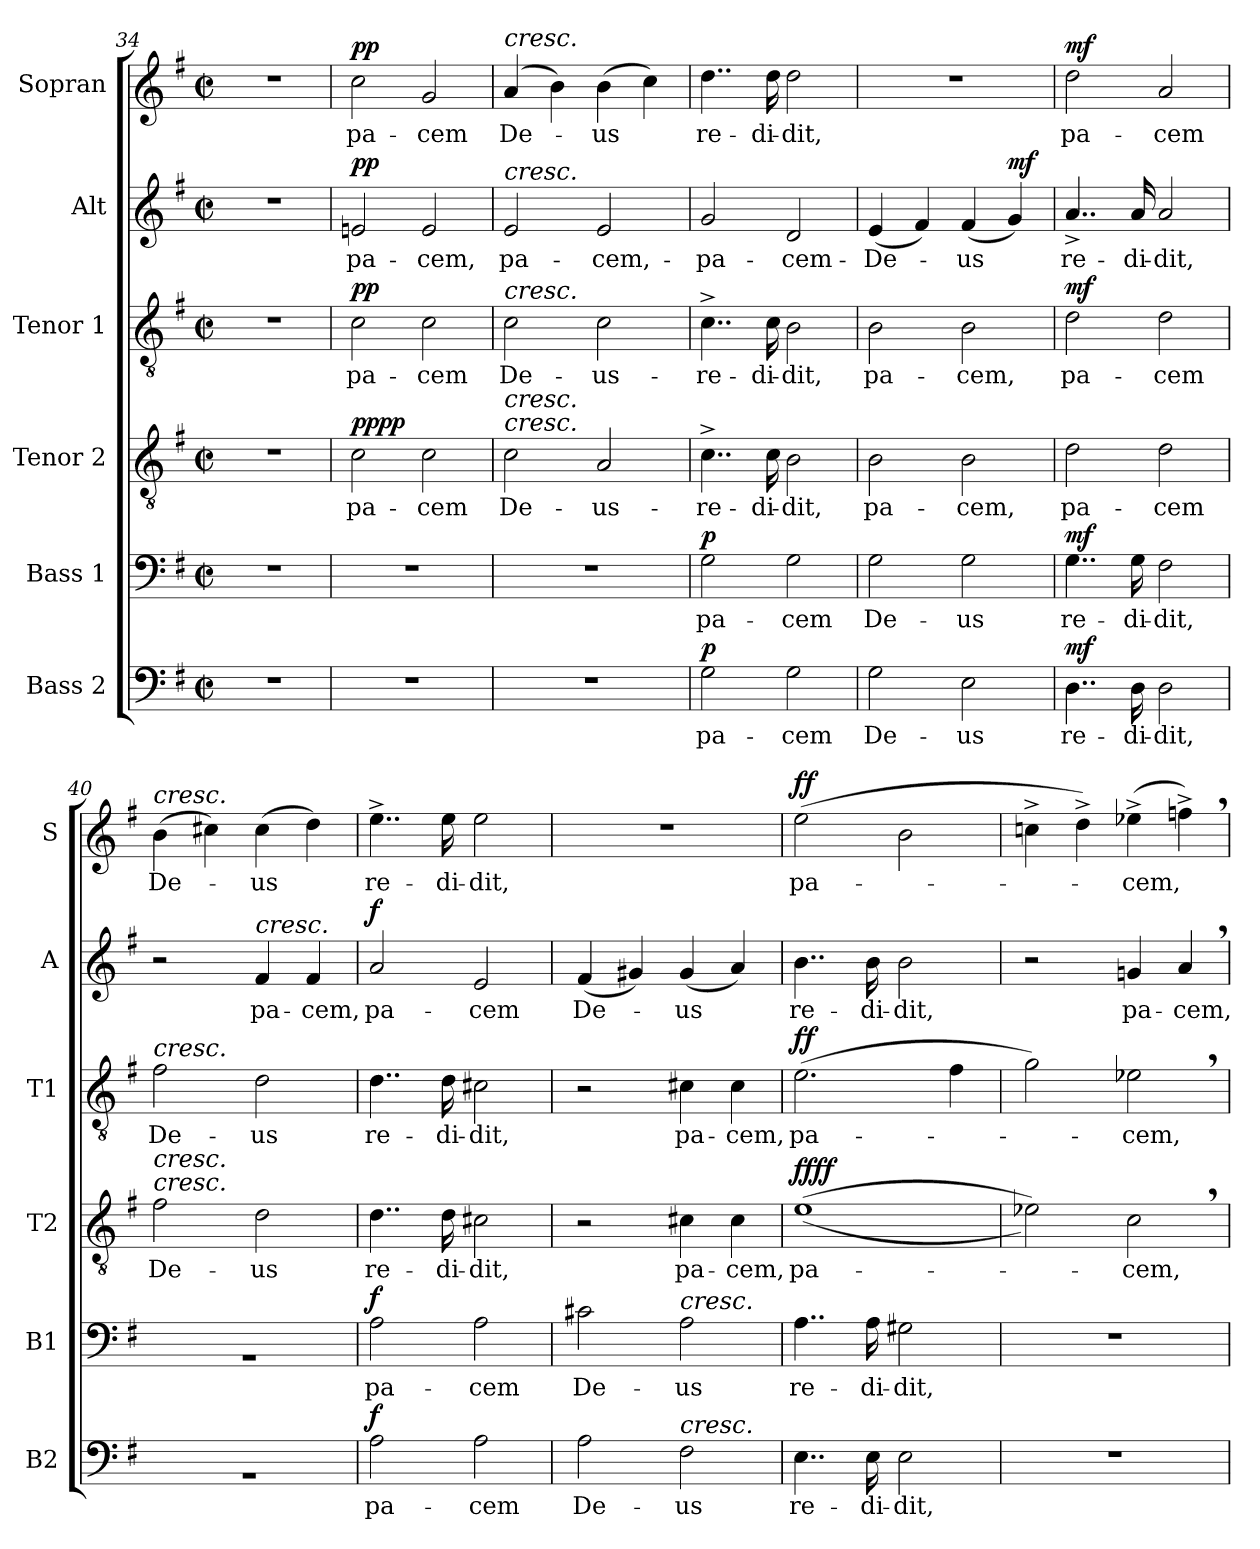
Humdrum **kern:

**kern	**text	**dynam	**kern	**text	**dynam	**kern	**text	**dynam	**kern	**text	**dynam	**kern	**text	**dynam	**kern	**text	**dynam
*part6	*part6	*part6	*part5	*part5	*part5	*part4	*part4	*part4	*part3	*part3	*part3	*part2	*part2	*part2	*part1	*part1	*part1
*staff6	*staff6	*staff6	*staff5	*staff5	*staff5	*staff4	*staff4	*staff4	*staff3	*staff3	*staff3	*staff2	*staff2	*staff2	*staff1	*staff1	*staff1
*I"Bass 2	*	*	*I"Bass 1	*	*	*I"Tenor 2	*	*	*I"Tenor 1	*	*	*I"Alt	*	*	*I"Sopran	*	*
*I'B2	*	*	*I'B1	*	*	*I'T2	*	*	*I'T1	*	*	*I'A	*	*	*I'S	*	*
*clefF4	*	*	*clefF4	*	*	*clefGv2	*	*	*clefGv2	*	*	*clefG2	*	*	*clefG2	*	*
*k[f#]	*	*	*k[f#]	*	*	*k[f#]	*	*	*k[f#]	*	*	*k[f#]	*	*	*k[f#]	*	*
*G:	*	*	*G:	*	*	*G:	*	*	*G:	*	*	*G:	*	*	*G:	*	*
*M2/2	*	*	*M2/2	*	*	*M2/2	*	*	*M2/2	*	*	*M2/2	*	*	*M2/2	*	*
*met(c|)	*	*	*met(c|)	*	*	*met(c|)	*	*	*met(c|)	*	*	*met(c|)	*	*	*met(c|)	*	*
=34	=34	=34	=34	=34	=34	=34	=34	=34	=34	=34	=34	=34	=34	=34	=34	=34	=34
1r	.	.	1r	.	.	1r	.	.	1r	.	.	1r	.	.	1r	.	.
=35	=35	=35	=35	=35	=35	=35	=35	=35	=35	=35	=35	=35	=35	=35	=35	=35	=35
!	!	!	!	!	!	!	!LO:LY:b	!LO:DY:a	!	!LO:LY:b	!	!	!LO:LY:b	!	!	!LO:LY:b	!
!	!	!	!	!	!	!	!	!LO:DY:n=1:a	!	!	!LO:DY:a	!	!	!LO:DY:b	!	!	!LO:DY:a
1r	.	.	1r	.	.	2c\	pa-	pp pp	2c\	pa-	pp	2en/	pa-	pp	2cc\	pa-	pp
!	!	!	!	!	!	!	!LO:LY:b	!	!	!LO:LY:b	!	!	!LO:LY:b	!	!	!LO:LY:b	!
.	.	.	.	.	.	2c\	-cem	.	2c\	-cem	.	2e/	-cem,	.	2g/	-cem	.
=36	=36	=36	=36	=36	=36	=36	=36	=36	=36	=36	=36	=36	=36	=36	=36	=36	=36
!	!	!	!	!	!	!	!	!	!	!	!	!	!	!	!LO:TX:a:i:t=cresc.	!	!
!	!	!	!	!	!	!	!	!	!	!	!	!LO:TX:a:i:t=cresc.	!	!	!	!	!
!	!	!	!	!	!	!	!	!	!LO:TX:a:i:t=cresc.	!	!	!	!	!	!	!	!
!	!	!	!	!	!	!LO:TX:a:i:t=cresc.	!	!	!	!	!	!	!	!	!	!	!
!	!	!	!	!	!	!LO:TX:a:i:t=cresc.	!	!	!	!	!	!	!	!	!	!	!
!	!	!	!	!	!	!	!LO:LY:b	!	!	!LO:LY:b	!	!	!LO:LY:b	!	!	!LO:LY:b	!
1r	.	.	1r	.	.	2c\	De-	.	2c\	De-	.	2e/	pa-	.	(<4a/	De-	.
.	.	.	.	.	.	.	.	.	.	.	.	.	.	.	4b\)	.	.
!	!	!	!	!	!	!	!LO:LY:b	!	!	!LO:LY:b	!	!	!LO:LY:b	!	!	!LO:LY:b	!
.	.	.	.	.	.	2A/	-us-	.	2c\	-us-	.	2e/	-cem,-	.	(>4b\	-us	.
.	.	.	.	.	.	.	.	.	.	.	.	.	.	.	4cc\)	.	.
!!LO:LB:g=z
=37	=37	=37	=37	=37	=37	=37	=37	=37	=37	=37	=37	=37	=37	=37	=37	=37	=37
!	!LO:LY:b	!LO:DY:b	!	!LO:LY:b	!LO:DY:b	!	!LO:LY:b	!	!	!LO:LY:b	!	!	!LO:LY:b	!	!	!LO:LY:b	!
2G\	pa-	p	2G\	pa-	p	4..c^\	-re-	.	4..c^\	-re-	.	2g/	-pa-	.	4..dd\	re-	.
!	!	!	!	!	!	!	!LO:LY:b	!	!	!LO:LY:b	!	!	!	!	!	!LO:LY:b	!
.	.	.	.	.	.	16c\	-di-	.	16c\	-di-	.	.	.	.	16dd\	-di-	.
!	!LO:LY:b	!	!	!LO:LY:b	!	!	!LO:LY:b	!	!	!LO:LY:b	!	!	!LO:LY:b	!	!	!LO:LY:b	!
2G\	-cem	.	2G\	-cem	.	2B\	-dit,	.	2B\	-dit,	.	2d/	-cem-	.	2dd\	-dit,	.
=38	=38	=38	=38	=38	=38	=38	=38	=38	=38	=38	=38	=38	=38	=38	=38	=38	=38
!	!LO:LY:b	!	!	!LO:LY:b	!	!	!LO:LY:b	!	!	!LO:LY:b	!	!	!LO:LY:b	!	!	!	!
2G\	De-	.	2G\	De-	.	2B\	pa-	.	2B\	pa-	.	(<4e/	-De-	.	1r	.	.
.	.	.	.	.	.	.	.	.	.	.	.	4f#/)	.	.	.	.	.
!	!LO:LY:b	!	!	!LO:LY:b	!	!	!LO:LY:b	!	!	!LO:LY:b	!	!	!LO:LY:b	!	!	!	!
2E\	-us	.	2G\	-us	.	2B\	-cem,	.	2B\	-cem,	.	(<4f#/	-us	.	.	.	.
!	!	!	!	!	!	!	!	!	!	!	!	!	!	!LO:DY:b	!	!	!
.	.	.	.	.	.	.	.	.	.	.	.	4g/)	.	mf	.	.	.
=39	=39	=39	=39	=39	=39	=39	=39	=39	=39	=39	=39	=39	=39	=39	=39	=39	=39
!	!LO:LY:b	!LO:DY:b	!	!LO:LY:b	!LO:DY:a	!	!LO:LY:b	!LO:DY:b	!	!LO:LY:b	!	!	!LO:LY:b	!	!	!LO:LY:b	!
!	!	!	!	!	!	!	!	!LO:DY:n=1:b	!	!	!LO:DY:b	!	!	!	!	!	!LO:DY:b
4..D\	re-	mf	4..G\	re-	mf	2d\	pa-	mf mf	2d\	pa-	mf	4..a^/	re-	.	2dd\	pa-	mf
!	!LO:LY:b	!	!	!LO:LY:b	!	!	!	!	!	!	!	!	!LO:LY:b	!	!	!	!
16D\	-di-	.	16G\	-di-	.	.	.	.	.	.	.	16a/	-di-	.	.	.	.
!	!LO:LY:b	!	!	!LO:LY:b	!	!	!LO:LY:b	!	!	!LO:LY:b	!	!	!LO:LY:b	!	!	!LO:LY:b	!
2D\	-dit,	.	2F#\	-dit,	.	2d\	-cem	.	2d\	-cem	.	2a/	-dit,	.	2a/	-cem	.
=40	=40	=40	=40	=40	=40	=40	=40	=40	=40	=40	=40	=40	=40	=40	=40	=40	=40
!	!	!	!	!	!	!	!	!	!	!	!	!	!	!	!LO:TX:a:i:t=cresc.	!	!
!	!	!	!	!	!	!	!	!	!LO:TX:a:i:t=cresc.	!	!	!	!	!	!	!	!
!	!	!	!	!	!	!LO:TX:a:i:t=cresc.	!	!	!	!	!	!	!	!	!	!	!
!	!	!	!	!	!	!LO:TX:a:i:t=cresc.	!	!	!	!	!	!	!	!	!	!	!
!	!	!	!	!	!	!	!LO:LY:b	!	!	!LO:LY:b	!	!	!	!	!	!LO:LY:b	!
1rBB	.	.	1rBB	.	.	2f#\	De-	.	2f#\	De-	.	2r	.	.	(>4b\	De-	.
.	.	.	.	.	.	.	.	.	.	.	.	.	.	.	4cc#X\)	.	.
!	!	!	!	!	!	!	!	!	!	!	!	!LO:TX:a:i:t=cresc.	!	!	!	!	!
!	!	!	!	!	!	!	!LO:LY:b	!	!	!LO:LY:b	!	!	!LO:LY:b	!	!	!LO:LY:b	!
.	.	.	.	.	.	2d\	-us	.	2d\	-us	.	4f#/	pa-	.	(>4cc#\	-us	.
!	!	!	!	!	!	!	!	!	!	!	!	!	!LO:LY:b	!	!	!	!
.	.	.	.	.	.	.	.	.	.	.	.	4f#/	-cem,	.	4dd\)	.	.
=41	=41	=41	=41	=41	=41	=41	=41	=41	=41	=41	=41	=41	=41	=41	=41	=41	=41
!	!LO:LY:b	!LO:DY:a	!	!LO:LY:b	!LO:DY:a	!	!LO:LY:b	!	!	!LO:LY:b	!	!	!LO:LY:b	!LO:DY:b	!	!LO:LY:b	!
2A\	pa-	f	2A\	pa-	f	4..d\	re-	.	4..d\	re-	.	2a/	pa-	f	4..ee^\	re-	.
!	!	!	!	!	!	!	!LO:LY:b	!	!	!LO:LY:b	!	!	!	!	!	!LO:LY:b	!
.	.	.	.	.	.	16d\	-di-	.	16d\	-di-	.	.	.	.	16ee\	-di-	.
!	!LO:LY:b	!	!	!LO:LY:b	!	!	!LO:LY:b	!	!	!LO:LY:b	!	!	!LO:LY:b	!	!	!LO:LY:b	!
2A\	-cem	.	2A\	-cem	.	2c#X\	-dit,	.	2c#X\	-dit,	.	2e/	-cem	.	2ee\	-dit,	.
=42	=42	=42	=42	=42	=42	=42	=42	=42	=42	=42	=42	=42	=42	=42	=42	=42	=42
!	!LO:LY:b	!	!	!LO:LY:b	!	!	!	!	!	!	!	!	!LO:LY:b	!	!	!	!
2A\	De-	.	2c#X\	De-	.	2r	.	.	2r	.	.	(<4f#/	De-	.	1r	.	.
.	.	.	.	.	.	.	.	.	.	.	.	4g#X/)	.	.	.	.	.
!	!	!	!LO:TX:a:i:t=cresc.	!	!	!	!	!	!	!	!	!	!	!	!	!	!
!LO:TX:a:i:t=cresc.	!	!	!	!	!	!	!	!	!	!	!	!	!	!	!	!	!
!	!LO:LY:b	!	!	!LO:LY:b	!	!	!LO:LY:b	!	!	!LO:LY:b	!	!	!LO:LY:b	!	!	!	!
2F#\	-us	.	2A\	-us	.	4c#X\	pa-	.	4c#X\	pa-	.	(<4g#/	-us	.	.	.	.
!	!	!	!	!	!	!	!LO:LY:b	!	!	!LO:LY:b	!	!	!	!	!	!	!
.	.	.	.	.	.	4c#\	-cem,	.	4c#\	-cem,	.	4a/)	.	.	.	.	.
=43	=43	=43	=43	=43	=43	=43	=43	=43	=43	=43	=43	=43	=43	=43	=43	=43	=43
!	!LO:LY:b	!	!	!LO:LY:b	!	!	!LO:LY:b	!LO:DY:b	!	!LO:LY:b	!	!	!LO:LY:b	!	!	!LO:LY:b	!
!	!	!	!	!	!	!	!	!LO:DY:n=1:b	!	!	!LO:DY:b	!	!	!	!	!	!LO:DY:b
4..E\	re-	.	4..A\	re-	.	(>(>1e	pa-	ff ff	(>2.e\	pa-	ff	4..b\	re-	.	(>2ee\	pa-	ff
!	!LO:LY:b	!	!	!LO:LY:b	!	!	!	!	!	!	!	!	!LO:LY:b	!	!	!	!
16E\	-di-	.	16A\	-di-	.	.	.	.	.	.	.	16b\	-di-	.	.	.	.
!	!LO:LY:b	!	!	!LO:LY:b	!	!	!	!	!	!	!	!	!LO:LY:b	!	!	!	!
2E\	-dit,	.	2G#X\	-dit,	.	.	.	.	.	.	.	2b\	-dit,	.	2b\	.	.
.	.	.	.	.	.	.	.	.	4f#\	.	.	.	.	.	.	.	.
=44	=44	=44	=44	=44	=44	=44	=44	=44	=44	=44	=44	=44	=44	=44	=44	=44	=44
1r	.	.	1r	.	.	2e-X\))	.	.	2g\)	.	.	2r	.	.	4ccn^\	.	.
.	.	.	.	.	.	.	.	.	.	.	.	.	.	.	4dd^\)	.	.
!	!	!	!	!	!	!	!LO:LY:b	!	!	!LO:LY:b	!	!	!LO:LY:b	!	!	!LO:LY:b	!
.	.	.	.	.	.	2c,\	-cem,	.	2e-X,\	-cem,	.	4gn/	pa-	.	(>4ee-X^\	-cem,	.
!	!	!	!	!	!	!	!	!	!	!	!	!	!LO:LY:b	!	!	!	!
.	.	.	.	.	.	.	.	.	.	.	.	4a,/	-cem,	.	4ffn^,\)	.	.
=	=	=	=	=	=	=	=	=	=	=	=	=	=	=	=	=	=
*-	*-	*-	*-	*-	*-	*-	*-	*-	*-	*-	*-	*-	*-	*-	*-	*-	*-
